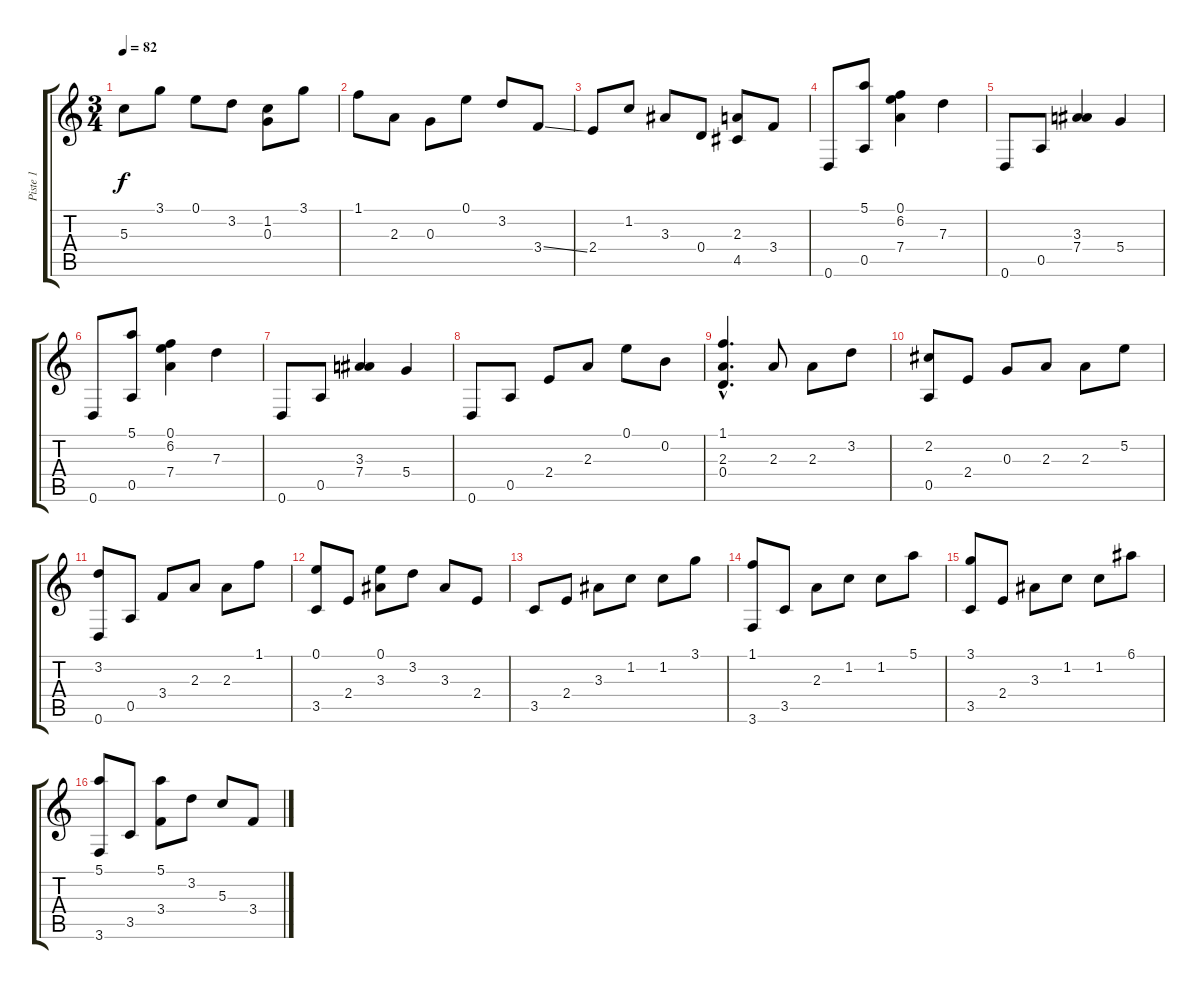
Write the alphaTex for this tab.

\track ("Piste 1" "Piste 1") {instrument acousticguitarnylon}
\staff {score tabs}
\tuning (E4 B3 G3 D3 A2 D2) {hide}
\ts (3 4)
\tempo 82
\clef g2
\ks c
5.3.8{dy f} 3.1.8 0.1.8 3.2.8 (1.2 0.3).8 3.1.8 |
1.1.8 2.3.8 0.3.8 0.1.8 3.2.8 3.4{ss}.8 |
2.4.8 1.2.8 3.3.8 0.4.8 (2.3 4.5).8 3.4.8 |
0.6.8 (5.1 0.5).8 (0.1 6.2 7.4).4 7.3.4 |
0.6.8 0.5.8 (3.3 7.4).4 5.4.4 |
0.6.8 (5.1 0.5).8 (0.1 6.2 7.4).4 7.3.4 |
0.6.8 0.5.8 (3.3 7.4).4 5.4.4 |
0.6.8 0.5.8 2.4.8 2.3.8 0.1.8 0.2.8 |
(1.1{hac} 2.3{hac} 0.4{hac}).4{d} 2.3.8 2.3.8 3.2.8 |
(2.2 0.5).8 2.4.8 0.3.8 2.3.8 2.3.8 5.2.8 |
(3.2 0.6).8 0.5.8 3.4.8 2.3.8 2.3.8 1.1.8 |
(0.1 3.5).8 2.4.8 (0.1 3.3).8 3.2.8 3.3.8 2.4.8 |
3.5.8 2.4.8 3.3.8 1.2.8 1.2.8 3.1.8 |
(1.1 3.6).8 3.5.8 2.3.8 1.2.8 1.2.8 5.1.8 |
(3.1 3.5).8 2.4.8 3.3.8 1.2.8 1.2.8 6.1.8 |
(5.1 3.6).8 3.5.8 (5.1 3.4).8 3.2.8 5.3.8 3.4.8
